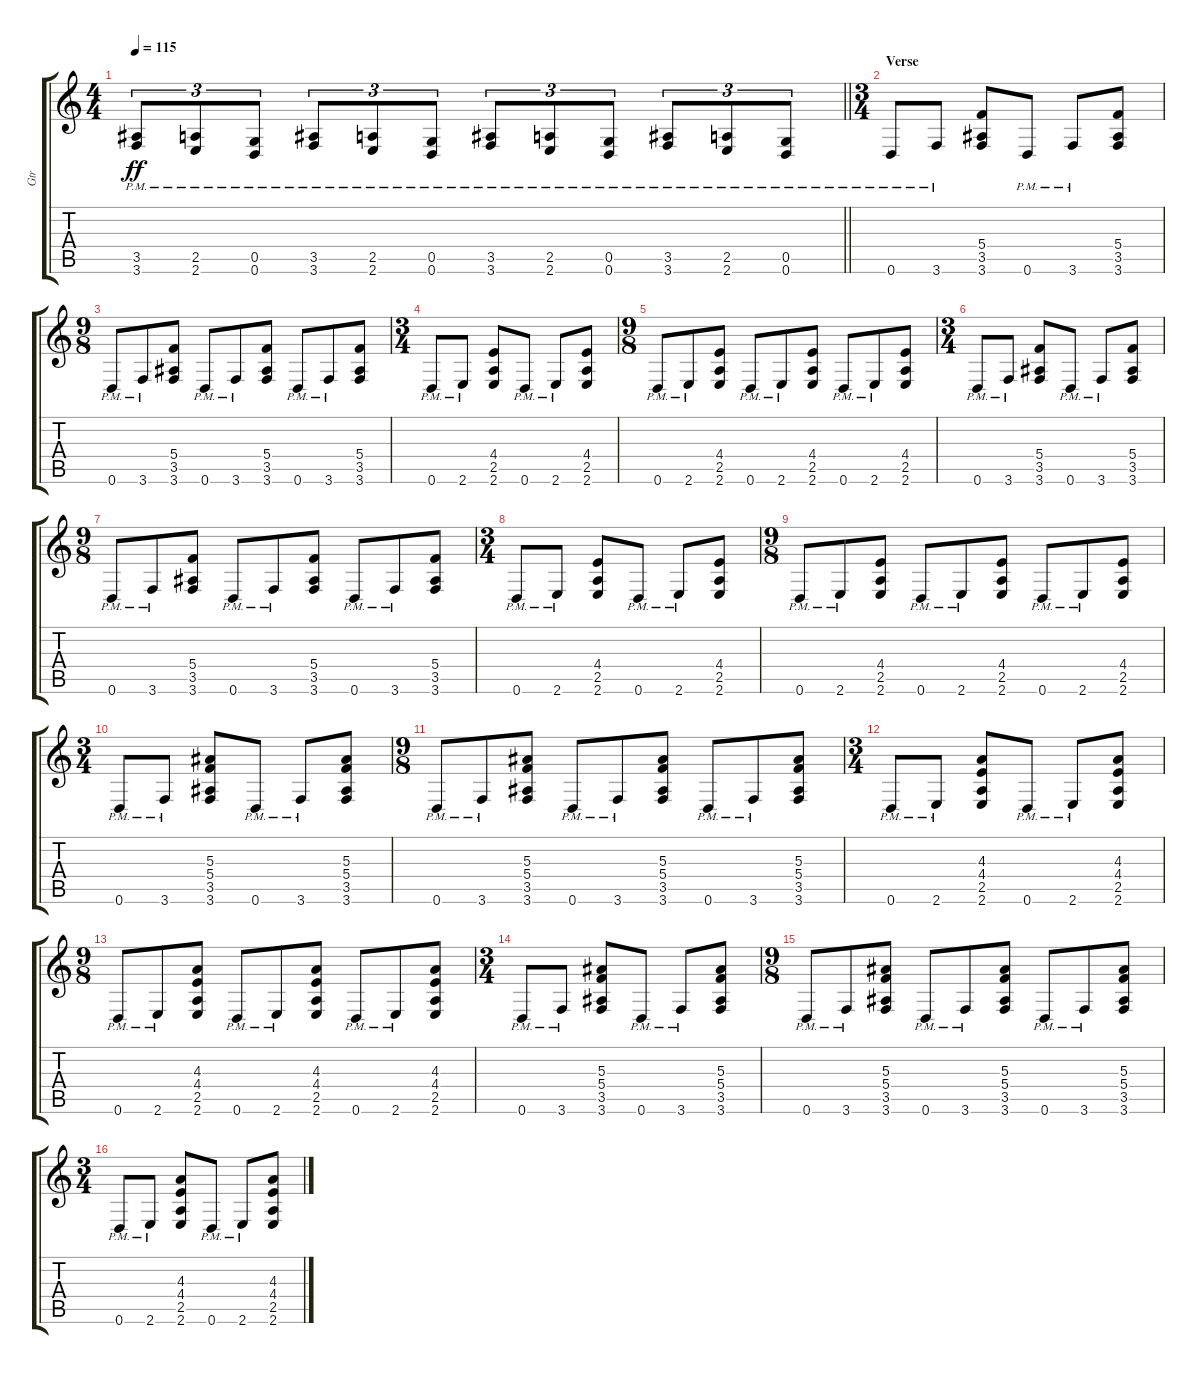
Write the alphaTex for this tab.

\track ("Gtr" "Gtr") {instrument distortionguitar}
\staff {score tabs}
\tuning (D4 A3 F3 C3 G2 D2) {hide}
\ts (4 4)
\tempo 115
\clef g2
\barLineRight lightlight
\ks c
(3.5{pm} 3.6{pm}).8{tu (3 2) dy ff} (2.5{pm} 2.6{pm}).8{tu (3 2)} (0.5{pm} 0.6{pm}).8{tu (3 2)} (3.5{pm} 3.6{pm}).8{tu (3 2)} (2.5{pm} 2.6{pm}).8{tu (3 2)} (0.5{pm} 0.6{pm}).8{tu (3 2)} (3.5{pm} 3.6{pm}).8{tu (3 2)} (2.5{pm} 2.6{pm}).8{tu (3 2)} (0.5{pm} 0.6{pm}).8{tu (3 2)} (3.5{pm} 3.6{pm}).8{tu (3 2)} (2.5{pm} 2.6{pm}).8{tu (3 2)} (0.5{pm} 0.6{pm}).8{tu (3 2)} |
\ts (3 4)
\section ("" "Verse")
0.6{pm}.8 3.6{pm}.8 (5.4 3.5 3.6).8 0.6{pm}.8 3.6{pm}.8 (5.4 3.5 3.6).8 |
\ts (9 8)
0.6{pm}.8 3.6{pm}.8 (5.4 3.5 3.6).8 0.6{pm}.8 3.6{pm}.8 (5.4 3.5 3.6).8 0.6{pm}.8 3.6{pm}.8 (5.4 3.5 3.6).8 |
\ts (3 4)
0.6{pm}.8 2.6{pm}.8 (4.4 2.5 2.6).8 0.6{pm}.8 2.6{pm}.8 (4.4 2.5 2.6).8 |
\ts (9 8)
0.6{pm}.8 2.6{pm}.8 (4.4 2.5 2.6).8 0.6{pm}.8 2.6{pm}.8 (4.4 2.5 2.6).8 0.6{pm}.8 2.6{pm}.8 (4.4 2.5 2.6).8 |
\ts (3 4)
0.6{pm}.8 3.6{pm}.8 (5.4 3.5 3.6).8 0.6{pm}.8 3.6{pm}.8 (5.4 3.5 3.6).8 |
\ts (9 8)
0.6{pm}.8 3.6{pm}.8 (5.4 3.5 3.6).8 0.6{pm}.8 3.6{pm}.8 (5.4 3.5 3.6).8 0.6{pm}.8 3.6{pm}.8 (5.4 3.5 3.6).8 |
\ts (3 4)
0.6{pm}.8 2.6{pm}.8 (4.4 2.5 2.6).8 0.6{pm}.8 2.6{pm}.8 (4.4 2.5 2.6).8 |
\ts (9 8)
0.6{pm}.8 2.6{pm}.8 (4.4 2.5 2.6).8 0.6{pm}.8 2.6{pm}.8 (4.4 2.5 2.6).8 0.6{pm}.8 2.6{pm}.8 (4.4 2.5 2.6).8 |
\ts (3 4)
0.6{pm}.8 3.6{pm}.8 (5.3 5.4 3.5 3.6).8 0.6{pm}.8 3.6{pm}.8 (5.3 5.4 3.5 3.6).8 |
\ts (9 8)
0.6{pm}.8 3.6{pm}.8 (5.3 5.4 3.5 3.6).8 0.6{pm}.8 3.6{pm}.8 (5.3 5.4 3.5 3.6).8 0.6{pm}.8 3.6{pm}.8 (5.3 5.4 3.5 3.6).8 |
\ts (3 4)
0.6{pm}.8 2.6{pm}.8 (4.3 4.4 2.5 2.6).8 0.6{pm}.8 2.6{pm}.8 (4.3 4.4 2.5 2.6).8 |
\ts (9 8)
0.6{pm}.8 2.6{pm}.8 (4.3 4.4 2.5 2.6).8 0.6{pm}.8 2.6{pm}.8 (4.3 4.4 2.5 2.6).8 0.6{pm}.8 2.6{pm}.8 (4.3 4.4 2.5 2.6).8 |
\ts (3 4)
0.6{pm}.8 3.6{pm}.8 (5.3 5.4 3.5 3.6).8 0.6{pm}.8 3.6{pm}.8 (5.3 5.4 3.5 3.6).8 |
\ts (9 8)
0.6{pm}.8 3.6{pm}.8 (5.3 5.4 3.5 3.6).8 0.6{pm}.8 3.6{pm}.8 (5.3 5.4 3.5 3.6).8 0.6{pm}.8 3.6{pm}.8 (5.3 5.4 3.5 3.6).8 |
\ts (3 4)
0.6{pm}.8 2.6{pm}.8 (4.3 4.4 2.5 2.6).8 0.6{pm}.8 2.6{pm}.8 (4.3 4.4 2.5 2.6).8
